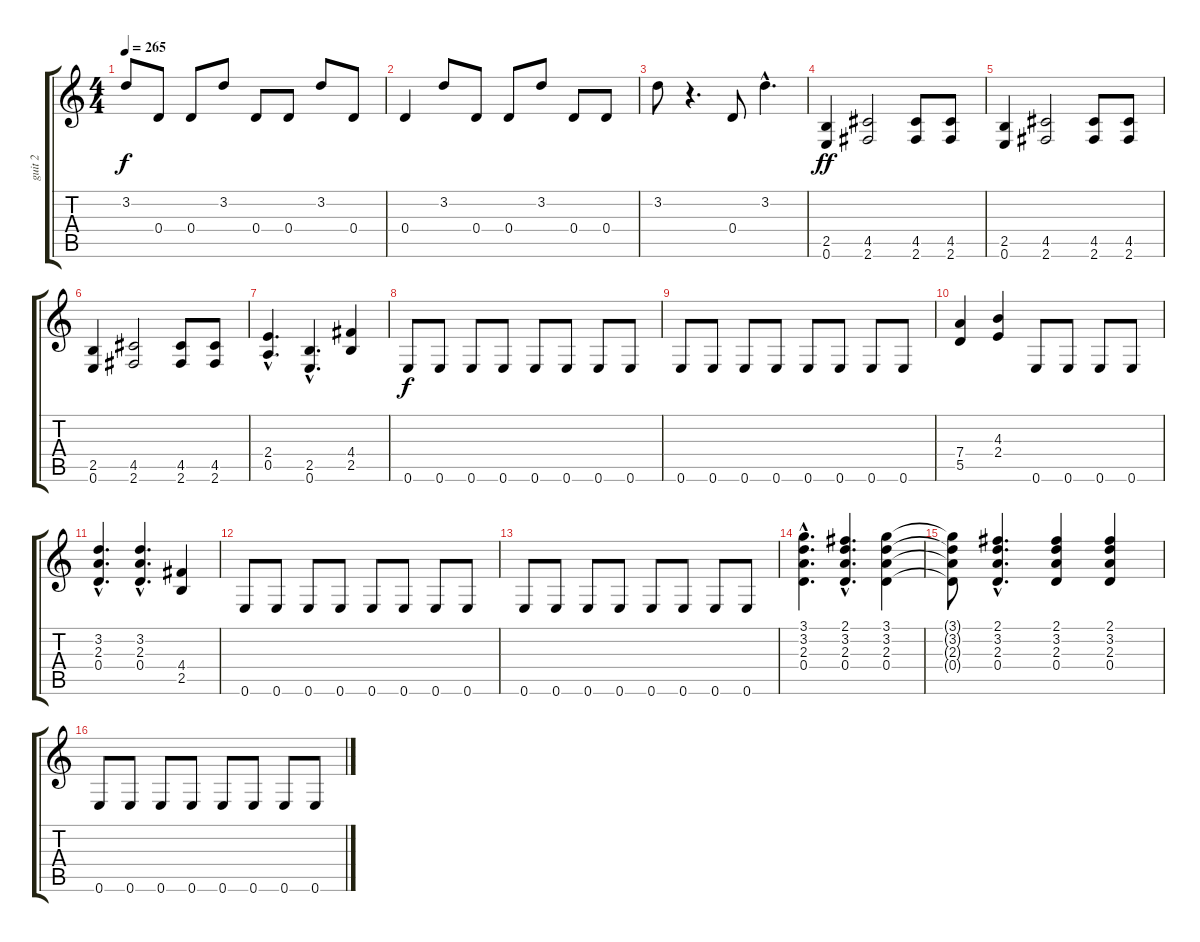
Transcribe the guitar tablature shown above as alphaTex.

\track ("guit 2" "guit 2") {instrument distortionguitar}
\staff {score tabs}
\tuning (E4 B3 G3 D3 A2 E2) {hide}
\ts (4 4)
\tempo 265
\clef g2
\ks c
3.2.8{dy f} 0.4.8 0.4.8 3.2.8 0.4.8 0.4.8 3.2.8 0.4.8 |
0.4.4 3.2.8 0.4.8 0.4.8 3.2.8 0.4.8 0.4.8 |
3.2.8 r.4{d} 0.4.8 3.2{hac}.4{d} |
(2.5 0.6).4{dy ff} (4.5 2.6).2 (4.5 2.6).8 (4.5 2.6).8 |
(2.5 0.6).4 (4.5 2.6).2 (4.5 2.6).8 (4.5 2.6).8 |
(2.5 0.6).4 (4.5 2.6).2 (4.5 2.6).8 (4.5 2.6).8 |
(2.4{hac} 0.5{hac}).4{d} (2.5{hac} 0.6{hac}).4{d} (4.4 2.5).4 |
0.6.8{dy f} 0.6.8 0.6.8 0.6.8 0.6.8 0.6.8 0.6.8 0.6.8 |
0.6.8 0.6.8 0.6.8 0.6.8 0.6.8 0.6.8 0.6.8 0.6.8 |
(7.4 5.5).4 (4.3 2.4).4 0.6.8 0.6.8 0.6.8 0.6.8 |
(3.2{hac} 2.3{hac} 0.4{hac}).4{d} (3.2{hac} 2.3{hac} 0.4{hac}).4{d} (4.4 2.5).4 |
0.6.8 0.6.8 0.6.8 0.6.8 0.6.8 0.6.8 0.6.8 0.6.8 |
0.6.8 0.6.8 0.6.8 0.6.8 0.6.8 0.6.8 0.6.8 0.6.8 |
(3.1{hac} 3.2{hac} 2.3{hac} 0.4{hac}).4{d} (2.1{hac} 3.2{hac} 2.3{hac} 0.4{hac}).4{d} (3.1 3.2 2.3 0.4).4 |
(3.1{t} 3.2{t} 2.3{t} 0.4{t}).8 (2.1{hac} 3.2{hac} 2.3{hac} 0.4{hac}).4{d} (2.1 3.2 2.3 0.4).4 (2.1 3.2 2.3 0.4).4 |
0.6.8 0.6.8 0.6.8 0.6.8 0.6.8 0.6.8 0.6.8 0.6.8
